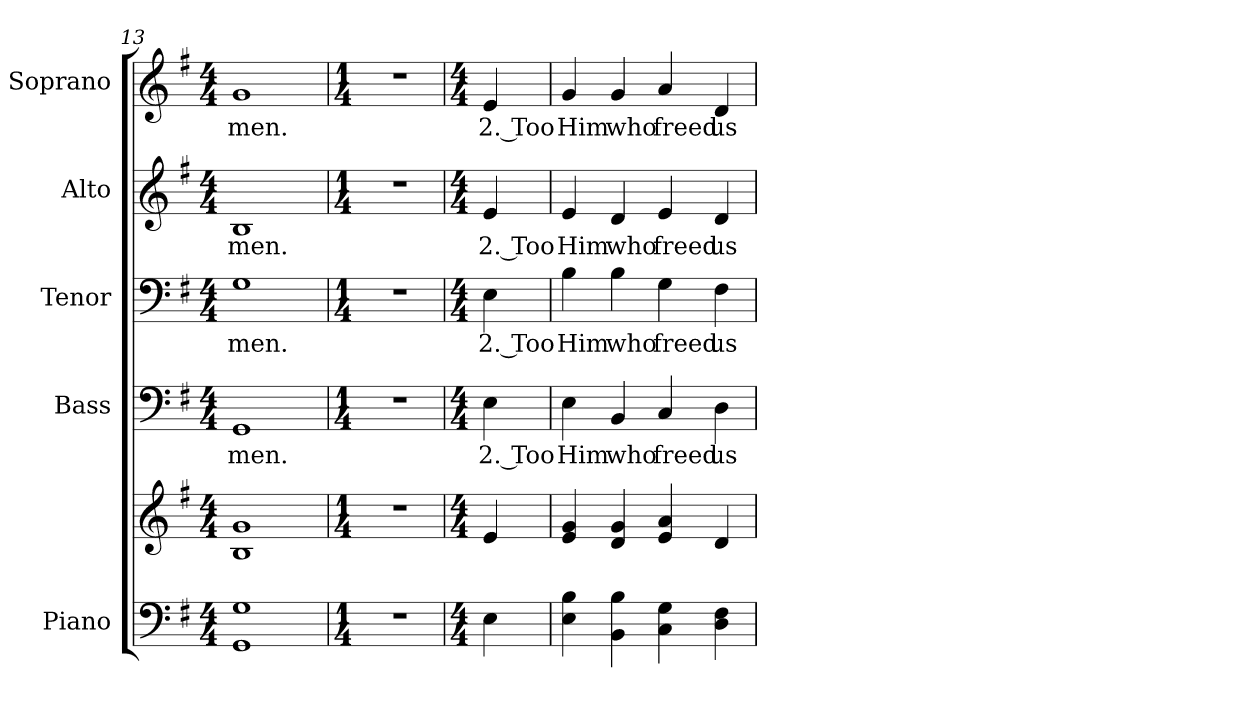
**kern	**kern	**kern	**text	**kern	**text	**kern	**text	**kern	**text
*part5	*part5	*part4	*part4	*part3	*part3	*part2	*part2	*part1	*part1
*staff6	*staff5	*staff4	*staff4	*staff3	*staff3	*staff2	*staff2	*staff1	*staff1
*I"Piano	*	*I"Bass	*	*I"Tenor	*	*I"Alto	*	*I"Soprano	*
*I'Pno.	*	*I'B.	*	*I'T.	*	*I'A.	*	*I'S.	*
*clefF4	*clefG2	*clefF4	*	*clefF4	*	*clefG2	*	*clefG2	*
*k[f#]	*k[f#]	*k[f#]	*	*k[f#]	*	*k[f#]	*	*k[f#]	*
*G:	*G:	*G:	*	*G:	*	*G:	*	*G:	*
*M4/4	*M4/4	*M4/4	*	*M4/4	*	*M4/4	*	*M4/4	*
=13	=13	=13	=13	=13	=13	=13	=13	=13	=13
!	!	!	!LO:LY:b:color=#000000	!	!	!	!	!	!
!	!	!	!	!	!LO:LY:b:color=#000000	!	!	!	!
!	!	!	!	!	!	!	!LO:LY:b:color=#000000	!	!
!	!	!	!	!	!	!	!	!	!LO:LY:b:color=#000000
1GGi 1Gi	1Bi 1gi	1GGi	-men.	1Gi	-men.	1Bi	-men.	1gi	-men.
!!LO:PB:g=z
=14	=14	=14	=14	=14	=14	=14	=14	=14	=14
*M1/4	*M1/4	*M1/4	*	*M1/4	*	*M1/4	*	*M1/4	*
!LO:N:vis=1	!LO:N:vis=1	!LO:N:vis=1	!	!LO:N:vis=1	!	!LO:N:vis=1	!	!LO:N:vis=1	!
4r	4r	4r	.	4r	.	4r	.	4r	.
=15	=15	=15	=15	=15	=15	=15	=15	=15	=15
*M4/4	*M4/4	*M4/4	*	*M4/4	*	*M4/4	*	*M4/4	*
!	!	!	!LO:LY:b:color=#000000	!	!	!	!	!	!
!	!	!	!	!	!LO:LY:b:color=#000000	!	!	!	!
!	!	!	!	!	!	!	!LO:LY:b:color=#000000	!	!
!	!	!	!	!	!	!	!	!	!LO:LY:b:color=#000000
4Ei\	4ei/	4Ei\	2. Too	4Ei\	2. Too	4ei/	2. Too	4ei/	2. Too
!!LO:PB:g=z
=16	=16	=16	=16	=16	=16	=16	=16	=16	=16
!	!	!	!LO:LY:b:color=#000000	!	!	!	!	!	!
!	!	!	!	!	!LO:LY:b:color=#000000	!	!	!	!
!	!	!	!	!	!	!	!LO:LY:b:color=#000000	!	!
!	!	!	!	!	!	!	!	!	!LO:LY:b:color=#000000
4Ei\ 4Bi	4ei/ 4gi	4Ei\	Him	4Bi\	Him	4ei/	Him	4gi/	Him
!	!	!	!LO:LY:b:color=#000000	!	!	!	!	!	!
!	!	!	!	!	!LO:LY:b:color=#000000	!	!	!	!
!	!	!	!	!	!	!	!LO:LY:b:color=#000000	!	!
!	!	!	!	!	!	!	!	!	!LO:LY:b:color=#000000
4BBi\ 4Bi	4di/ 4gi	4BBi/	who	4Bi\	who	4di/	who	4gi/	who
!	!	!	!LO:LY:b:color=#000000	!	!	!	!	!	!
!	!	!	!	!	!LO:LY:b:color=#000000	!	!	!	!
!	!	!	!	!	!	!	!LO:LY:b:color=#000000	!	!
!	!	!	!	!	!	!	!	!	!LO:LY:b:color=#000000
4Ci\ 4Gi	4ei/ 4ai	4Ci/	freed	4Gi\	freed	4ei/	freed	4ai/	freed
!	!	!	!LO:LY:b:color=#000000	!	!	!	!	!	!
!	!	!	!	!	!LO:LY:b:color=#000000	!	!	!	!
!	!	!	!	!	!	!	!LO:LY:b:color=#000000	!	!
!	!	!	!	!	!	!	!	!	!LO:LY:b:color=#000000
4Di\ 4F#i	4di/	4Di\	us	4F#i\	us	4di/	us	4di/	us
=	=	=	=	=	=	=	=	=	=
*-	*-	*-	*-	*-	*-	*-	*-	*-	*-
